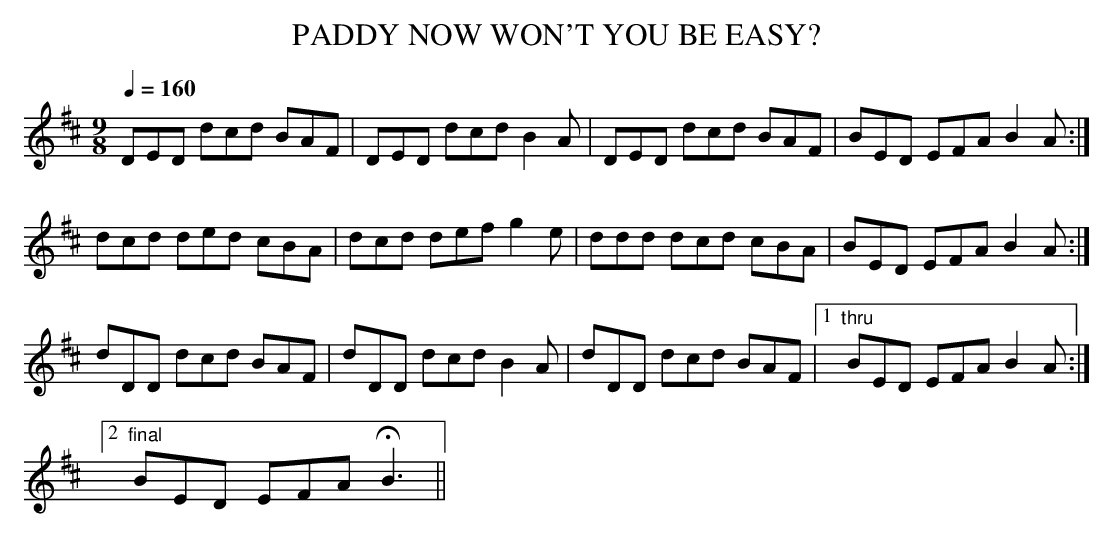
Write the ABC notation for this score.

X:1
T:PADDY NOW WON'T YOU BE EASY?
length of preceding note.
Q:1/4=160
M:9/8
L:1/8
K:D
DED dcd BAF|DED dcd B2A|DED dcd BAF|BED EFA B2A:|
dcd ded cBA|dcd def g2e|ddd dcd cBA|BED EFA B2A:|
dDD dcd BAF|dDD dcd B2A|dDD dcd BAF|1 "thru"BED EFA B2A:|
[2 "final"BED EFA HB3||
